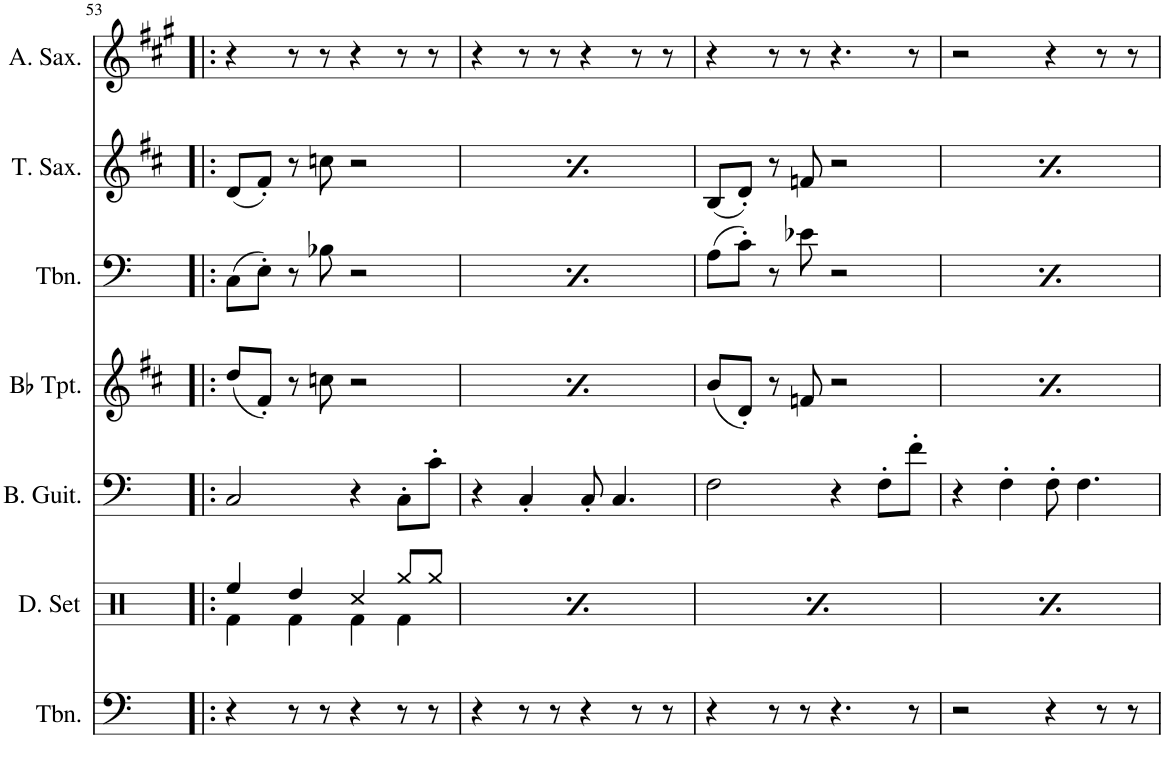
**kern	**kern	**kern	**kern	**kern	**kern	**kern
*part7	*part6	*part5	*part4	*part3	*part2	*part1
*staff7	*staff6	*staff5	*staff4	*staff3	*staff2	*staff1
*I"Trombone	*I"Drumset	*I"Bass Guitar	*I"Bb Trumpet	*I"Trombone	*I"Tenor Saxophone	*I"Alto Saxophone
*I'Tbn.	*I'D. Set	*I'B. Guit.	*I'Bb Tpt.	*I'Tbn.	*I'T. Sax.	*I'A. Sax.
!!LO:PB:g=z
*clefF4	*clefX	*clefF4	*clefG2	*clefF4	*clefG2	*clefG2
*	*	*Trd7c12	*Trd1c2	*	*Trd8c14	*Trd5c9
*k[]	*k[]	*k[]	*k[f#c#]	*k[]	*k[f#c#]	*k[f#c#g#]
*M2/2	*M2/2	*M2/2	*M2/2	*M2/2	*M2/2	*M2/2
*met(c|)	*met(c|)	*met(c|)	*met(c|)	*met(c|)	*met(c|)	*met(c|)
=53!|:	=53!|:	=53!|:	=53!|:	=53!|:	=53!|:	=53!|:
*	*^	*	*	*	*	*
4r	4Ree/	4Rf\	2C/	(8dd/L	(8C\L	(8d/L	4r
.	.	.	.	8f#'/J)	8E'\J)	8f#'/J)	.
8r	4Rdd/	4Rf\	.	8r	8r	8r	8r
8r	.	.	.	8ccn\	8B-X\	8ccn\	8r
4r	4Rcc/	4Rf\	4r	2r	2r	2r	4r
8r	8Rgg/L	4Rf\	8C'\L	.	.	.	8r
8r	8Rgg/J	.	8c'\J	.	.	.	8r
=54	=54	=54	=54	=54	=54	=54	=54
4r	4Ree/	4Rf\	4r	(8dd/L	(8C\L	(8d/L	4r
.	.	.	.	8f#'/J)	8E'\J)	8f#'/J)	.
8r	4Rdd/	4Rf\	4C'/	8r	8r	8r	8r
8r	.	.	.	8ccn\	8B-X\	8ccn\	8r
4r	4Rcc/	4Rf\	8C'/	2r	2r	2r	4r
.	.	.	4.C/	.	.	.	.
8r	8Rgg/L	4Rf\	.	.	.	.	8r
8r	8Rgg/J	.	.	.	.	.	8r
=55	=55	=55	=55	=55	=55	=55	=55
4r	4Ree/	4Rf\	2F\	(8b/L	(8A\L	(8B/L	4r
.	.	.	.	8d'/J)	8c'\J)	8d'/J)	.
8r	4Rdd/	4Rf\	.	8r	8r	8r	8r
8r	.	.	.	8fn/	8e-X\	8fn/	8r
4.r	4Rcc/	4Rf\	4r	2r	2r	2r	4.r
.	8Rgg/L	4Rf\	8F'\L	.	.	.	.
8r	8Rgg/J	.	8f'\J	.	.	.	8r
=56	=56	=56	=56	=56	=56	=56	=56
2r	4Ree/	4Rf\	4r	(8b/L	(8A\L	(8B/L	2r
.	.	.	.	8d'/J)	8c'\J)	8d'/J)	.
.	4Rdd/	4Rf\	4F'\	8r	8r	8r	.
.	.	.	.	8fn/	8e-X\	8fn/	.
4r	4Rcc/	4Rf\	8F'\	2r	2r	2r	4r
.	.	.	4.F\	.	.	.	.
8r	8Rgg/L	4Rf\	.	.	.	.	8r
8r	8Rgg/J	.	.	.	.	.	8r
*	*v	*v	*	*	*	*	*
=	=	=	=	=	=	=
*-	*-	*-	*-	*-	*-	*-
